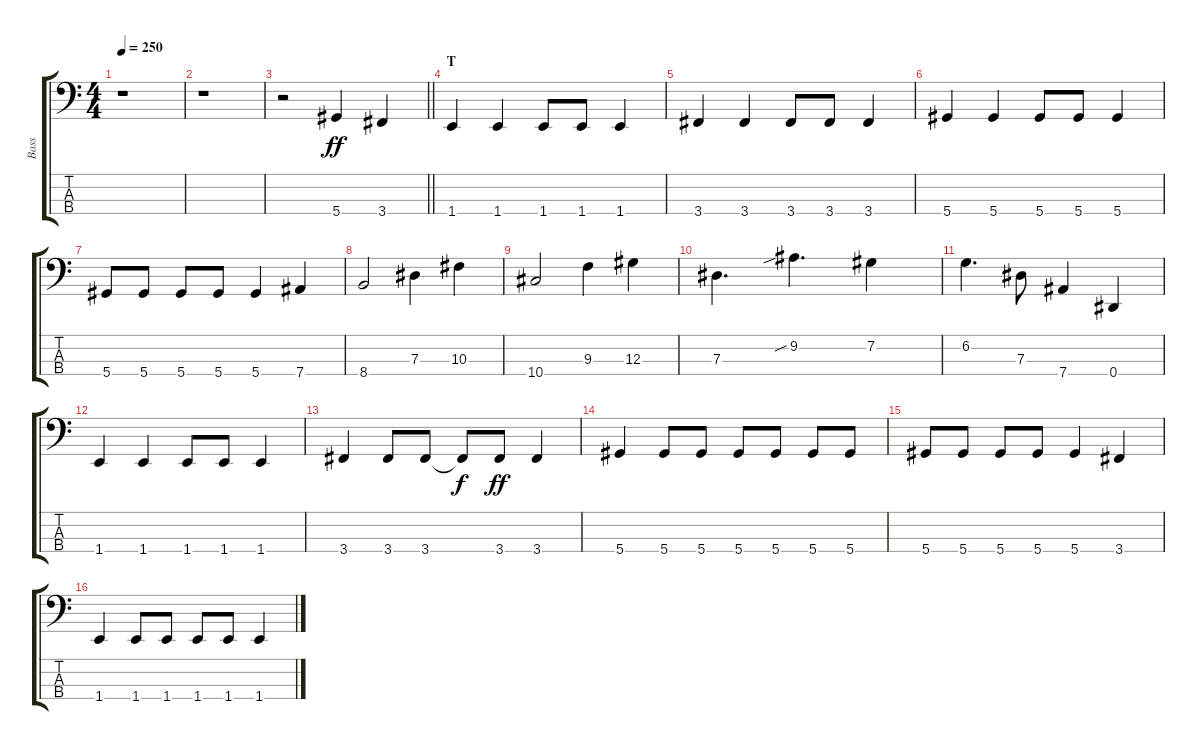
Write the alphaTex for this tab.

\track ("Bass" "Bass") {instrument electricbasspick}
\staff {score tabs}
\tuning (Gb2 Db2 Ab1 Eb1) {hide}
\ts (4 4)
\tempo 250
\clef f4
\ks c
r.1{dy ff} |
r.1 |
\barLineRight lightlight
r.2 5.4.4 3.4.4 |
\section ("" "T")
1.4.4 1.4.4 1.4.8 1.4.8 1.4.4 |
3.4.4 3.4.4 3.4.8 3.4.8 3.4.4 |
5.4.4 5.4.4 5.4.8 5.4.8 5.4.4 |
5.4.8 5.4.8 5.4.8 5.4.8 5.4.4 7.4.4 |
8.4.2 7.3.4 10.3.4 |
10.4.2 9.3.4 12.3.4 |
7.3.4{d} 9.2{sib}.4{d} 7.2.4 |
6.2.4{d} 7.3.8 7.4.4 0.4.4 |
1.4.4 1.4.4 1.4.8 1.4.8 1.4.4 |
3.4.4 3.4.8 3.4.8 3.4{t}.8{dy f} 3.4.8{dy ff} 3.4.4 |
5.4.4 5.4.8 5.4.8 5.4.8 5.4.8 5.4.8 5.4.8 |
5.4.8 5.4.8 5.4.8 5.4.8 5.4.4 3.4.4 |
1.4.4 1.4.8 1.4.8 1.4.8 1.4.8 1.4.4
